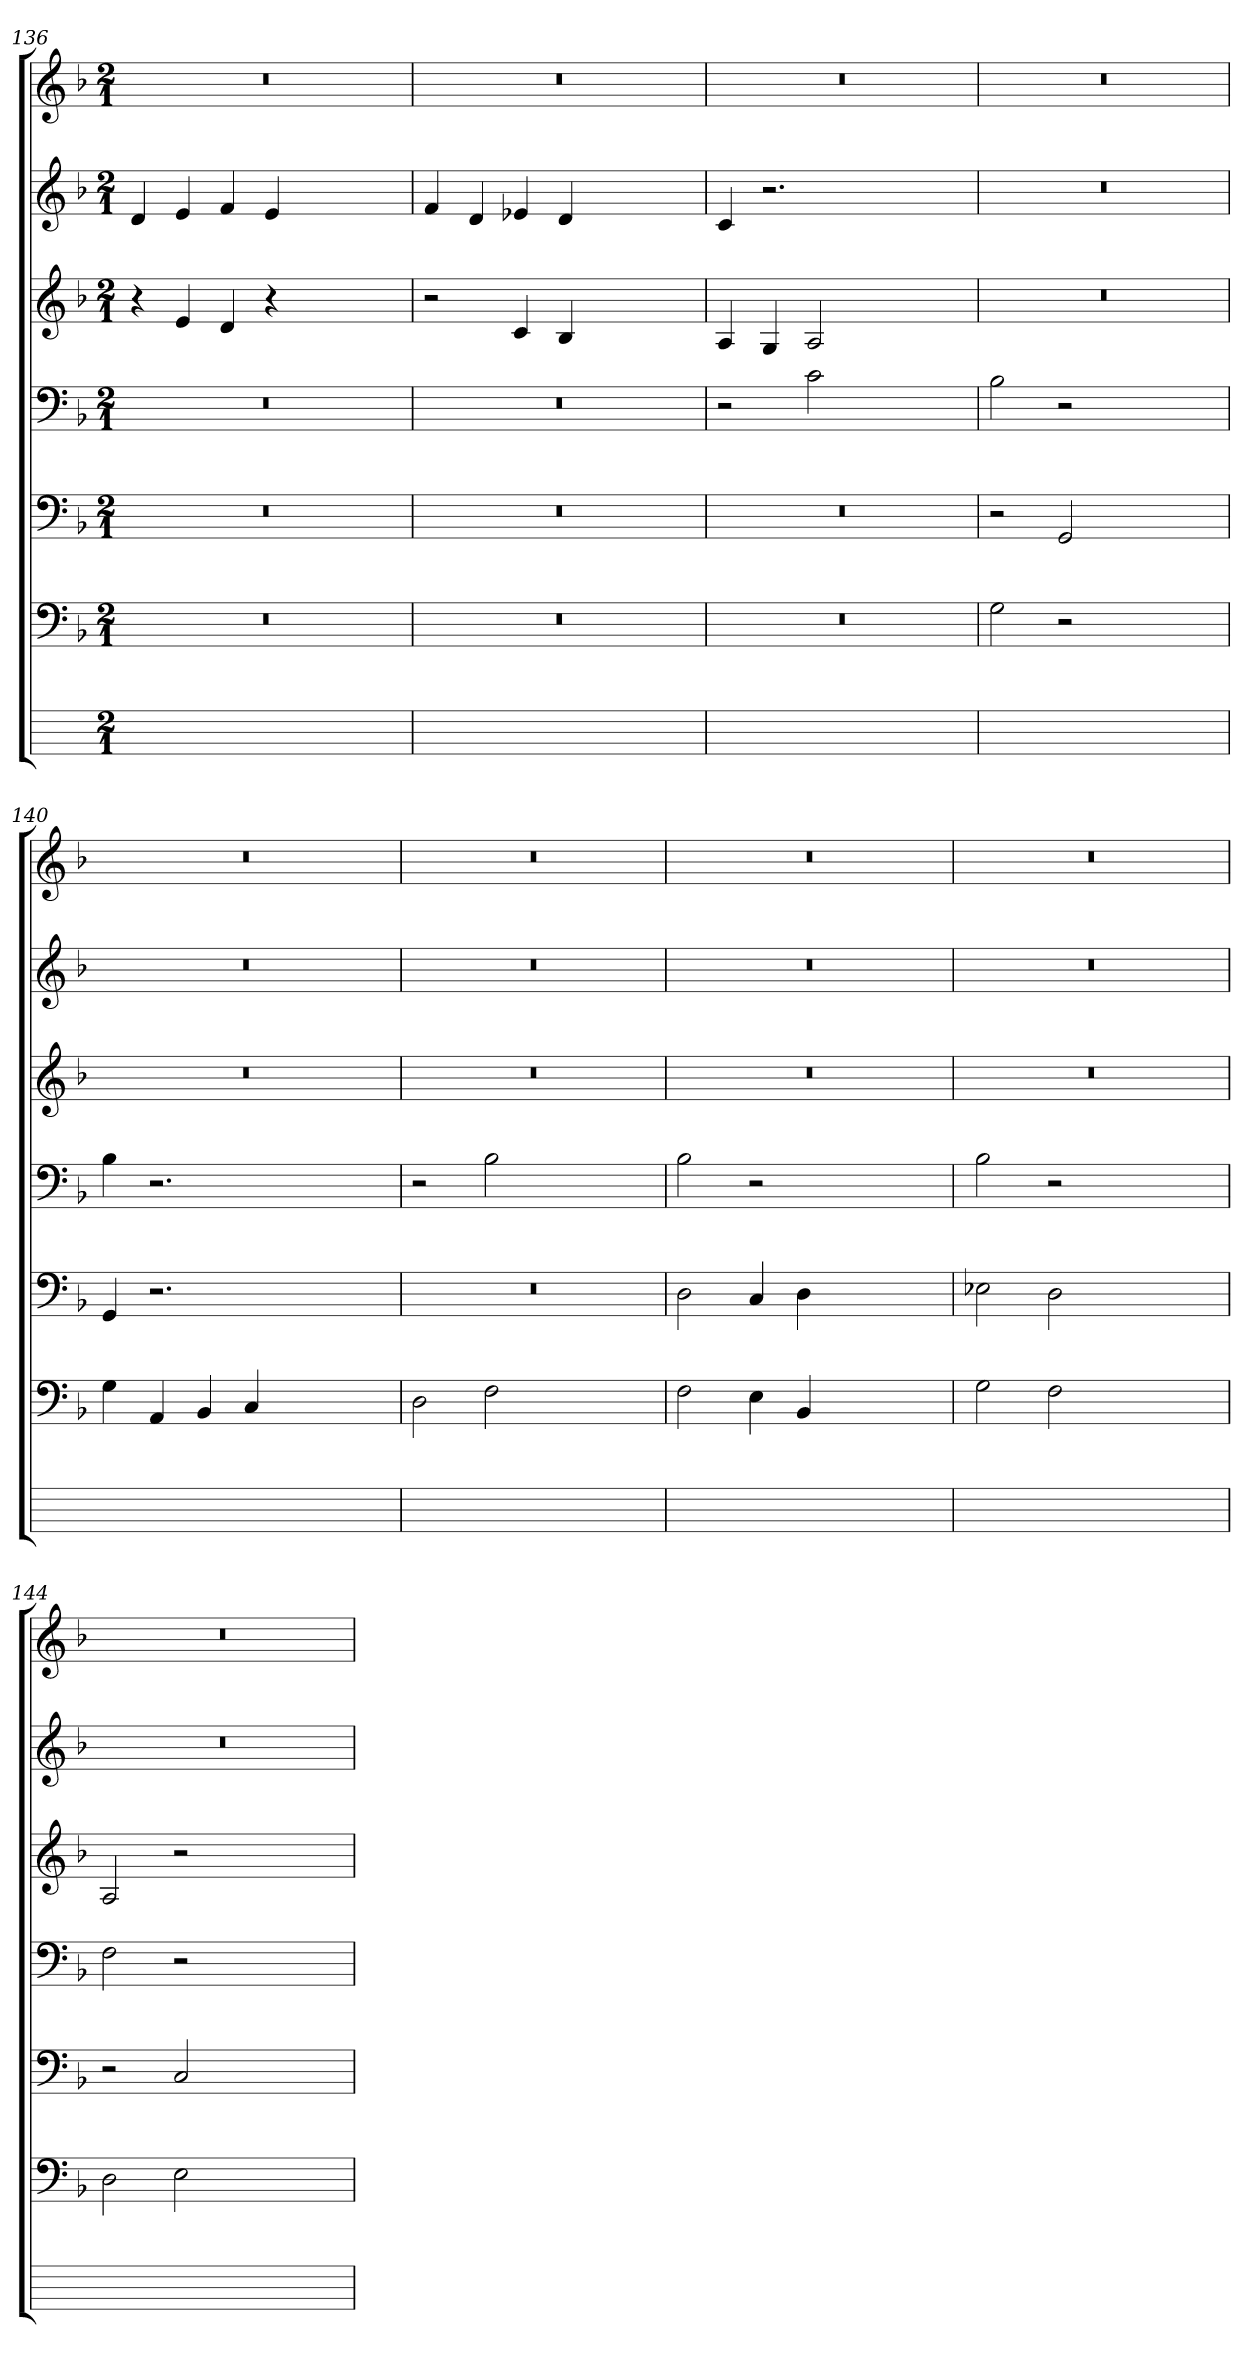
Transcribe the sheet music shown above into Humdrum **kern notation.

**kern	**kern	**kern	**kern	**kern	**kern	**kern
*part7	*part6	*part5	*part4	*part3	*part2	*part1
*staff7	*staff6	*staff5	*staff4	*staff3	*staff2	*staff1
*	*clefF4	*clefF4	*clefF4	*clefG2	*clefG2	*clefG2
*	*k[b-]	*k[b-]	*k[b-]	*k[b-]	*k[b-]	*k[b-]
*	*F:	*F:	*F:	*F:	*F:	*F:
*M2/1	*M2/1	*M2/1	*M2/1	*M2/1	*M2/1	*M2/1
=136	=136	=136	=136	=136	=136	=136
0ryy	0r	0r	0r	4r	4di	0r
.	.	.	.	4ej	4ej	.
.	.	.	.	4d	4f	.
.	.	.	.	4r	4eZ	.
.	.	.	.	1ryy	1ryy	.
=137	=137	=137	=137	=137	=137	=137
0ryy	0r	0r	0r	2r	4fZ	0r
.	.	.	.	.	4dZ	.
.	.	.	.	4c	4e-X	.
.	.	.	.	4B-	4d	.
.	.	.	.	1ryy	1ryy	.
=138	=138	=138	=138	=138	=138	=138
0ryy	0r	0r	2r	4A	4c	0r
.	.	.	.	4GZ	2.r	.
.	.	.	2ci	2Ai	.	.
.	.	.	1ryy	1ryy	1ryy	.
=139	=139	=139	=139	=139	=139	=139
0ryy	2G	2r	2B-	0r	0r	0r
.	2r	2GGi	2r	.	.	.
.	1ryy	1ryy	1ryy	.	.	.
=140	=140	=140	=140	=140	=140	=140
0ryy	4Gi	4GGi	4B-i	0r	0r	0r
.	4AAZ	2.r	2.r	.	.	.
.	4BB-Z	.	.	.	.	.
.	4CZ	.	.	.	.	.
.	1ryy	1ryy	1ryy	.	.	.
=141	=141	=141	=141	=141	=141	=141
0ryy	2DV	0r	2r	0r	0r	0r
.	2FV	.	2B-i	.	.	.
.	1ryy	.	1ryy	.	.	.
=142	=142	=142	=142	=142	=142	=142
0ryy	2F	2D	2B-	0r	0r	0r
.	4EV	4CV	2r	.	.	.
.	4BB-V	4Di	.	.	.	.
.	1ryy	1ryy	1ryy	.	.	.
=143	=143	=143	=143	=143	=143	=143
0ryy	2GV	2E-XV	2B-i	0r	0r	0r
.	2Fi	2Di	2r	.	.	.
.	1ryy	1ryy	1ryy	.	.	.
=144	=144	=144	=144	=144	=144	=144
0ryy	2Di	2r	2FV	2Ai	0r	0r
.	2EV	2CV	2r	2r	.	.
.	1ryy	1ryy	1ryy	1ryy	.	.
=	=	=	=	=	=	=
*-	*-	*-	*-	*-	*-	*-
